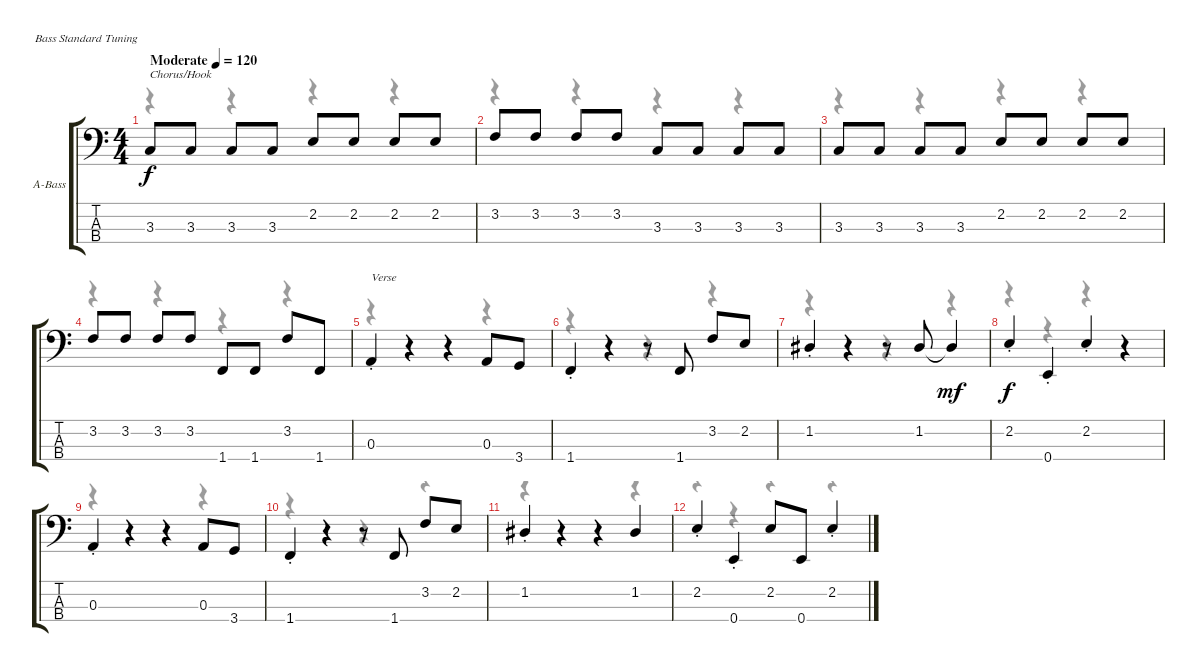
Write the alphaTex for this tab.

\bracketExtendMode groupsimilarinstruments
\firstSystemTrackNameOrientation horizontal
\otherSystemsTrackNameOrientation horizontal
\track ("Bass" "A-Bass") {instrument acousticguitarsteel}
\staff {score tabs}
\tuning (G2 D2 A1 E1)
\voice
\ts (4 4)
\beaming (8 2 2 2 2)
\tempo (120 "Moderate")
\clef f4
\ks c
3.3.8{txt "Chorus/Hook" dy f instrument acousticguitarsteel} 3.3.8 3.3.8 3.3.8 2.2.8 2.2.8 2.2.8 2.2.8 |
3.2.8 3.2.8 3.2.8 3.2.8 3.3.8 3.3.8 3.3.8 3.3.8 |
3.3.8 3.3.8 3.3.8 3.3.8 2.2.8 2.2.8 2.2.8 2.2.8 |
3.2.8 3.2.8 3.2.8 3.2.8 1.4.8 1.4.8 3.2.8 1.4.8 |
0.3{st}.4{txt "Verse"} r.4 r.4 0.3.8 3.4.8 |
1.4{st}.4 r.4 r.8 1.4.8 3.2.8 2.2.8 |
1.2{st}.4 r.4 r.8 1.2.8 1.2{t}.4{dy mf} |
2.2{st}.4{dy f} 0.4{st}.4 2.2{st}.4 r.4 |
0.3{st}.4 r.4 r.4 0.3.8 3.4.8 |
1.4{st}.4 r.4 r.8 1.4.8 3.2.8 2.2.8 |
1.2{st}.4 r.4 r.4 1.2.4 |
2.2{st}.4 0.4{st}.4 2.2.8 0.4.8 2.2{st}.4
\voice
\clef f4
\ottava regular
\simile none
\ks c
r.4{dy mf} r.4 r.4 r.4 |
r.4 r.4 r.4 r.4 |
r.4 r.4 r.4 r.4 |
r.4 r.4 r.4 r.4 |
r.4 r.4 r.4 r.4 |
r.4 r.4 r.4 r.4 |
r.4 r.4 r.4 r.4 |
r.4 r.4 r.4 r.4 |
r.4 r.4 r.4 r.4 |
r.4 r.4 r.4 r.4 |
r.4 r.4 r.4 r.4 |
r.4 r.4 r.4 r.4
